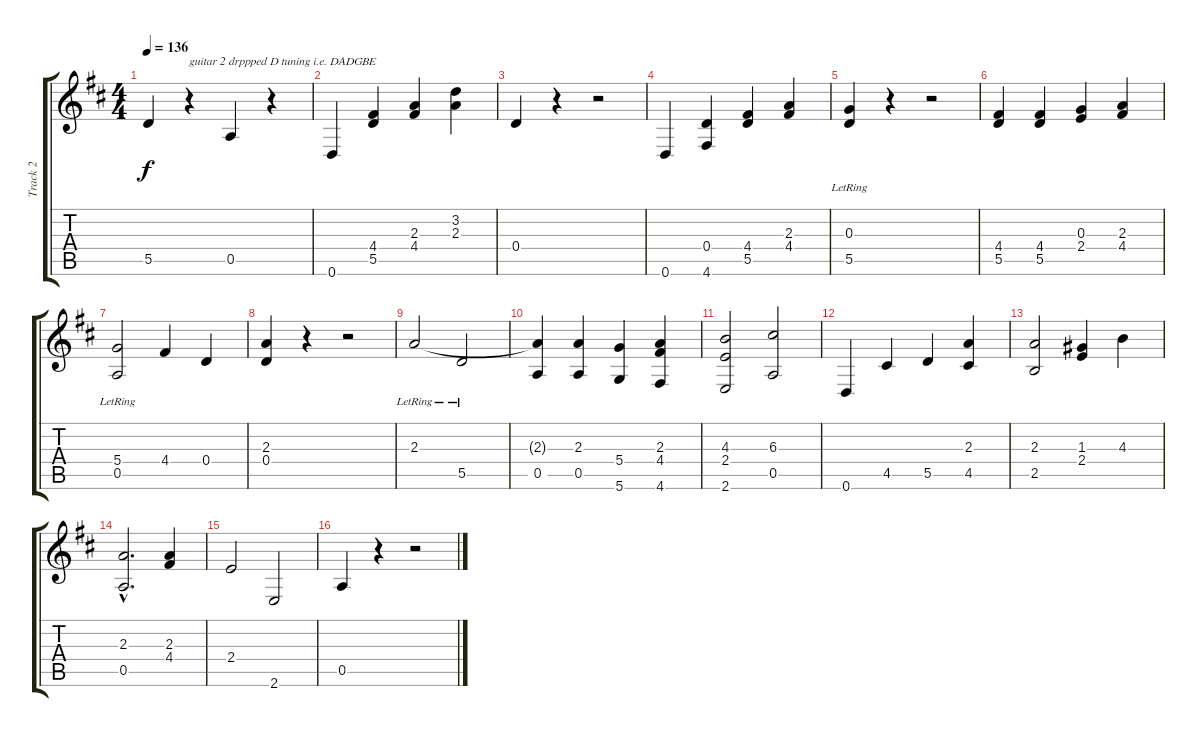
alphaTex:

\track ("Track 2" "Track 2") {instrument acousticguitarnylon}
\staff {score tabs}
\tuning (E4 B3 G3 D3 A2 D2) {hide}
\ts (4 4)
\tempo 136
\clef g2
\ks d
5.5.4{dy f instrument acousticguitarnylon} r.4{txt "guitar 2 drppped D tuning i.e. DADGBE"} 0.5.4 r.4 |
0.6.4 (4.4 5.5).4 (2.3 4.4).4 (3.2 2.3).4 |
0.4.4 r.4 r.2 |
0.6.4 (0.4 4.6).4 (4.4 5.5).4 (2.3 4.4).4 |
(0.3{lr} 5.5).4 r.4 r.2 |
(4.4 5.5).4 (4.4 5.5).4 (0.3 2.4).4 (2.3 4.4).4 |
(5.4{lr} 0.5{lr}).2 4.4.4 0.4.4 |
(2.3 0.4).4 r.4 r.2 |
2.3{lr}.2 5.5{lr}.2 |
(2.3{t} 0.5).4 (2.3 0.5).4 (5.4 5.6).4 (2.3 4.4 4.6).4 |
(4.3 2.4 2.6).2 (6.3 0.5).2 |
0.6.4 4.5.4 5.5.4 (2.3 4.5).4 |
(2.3 2.5).2 (1.3 2.4).4 4.3.4 |
(2.3{hac} 0.5{hac}).2{d} (2.3 4.4).4 |
2.4.2 2.6.2 |
0.5.4 r.4 r.2
